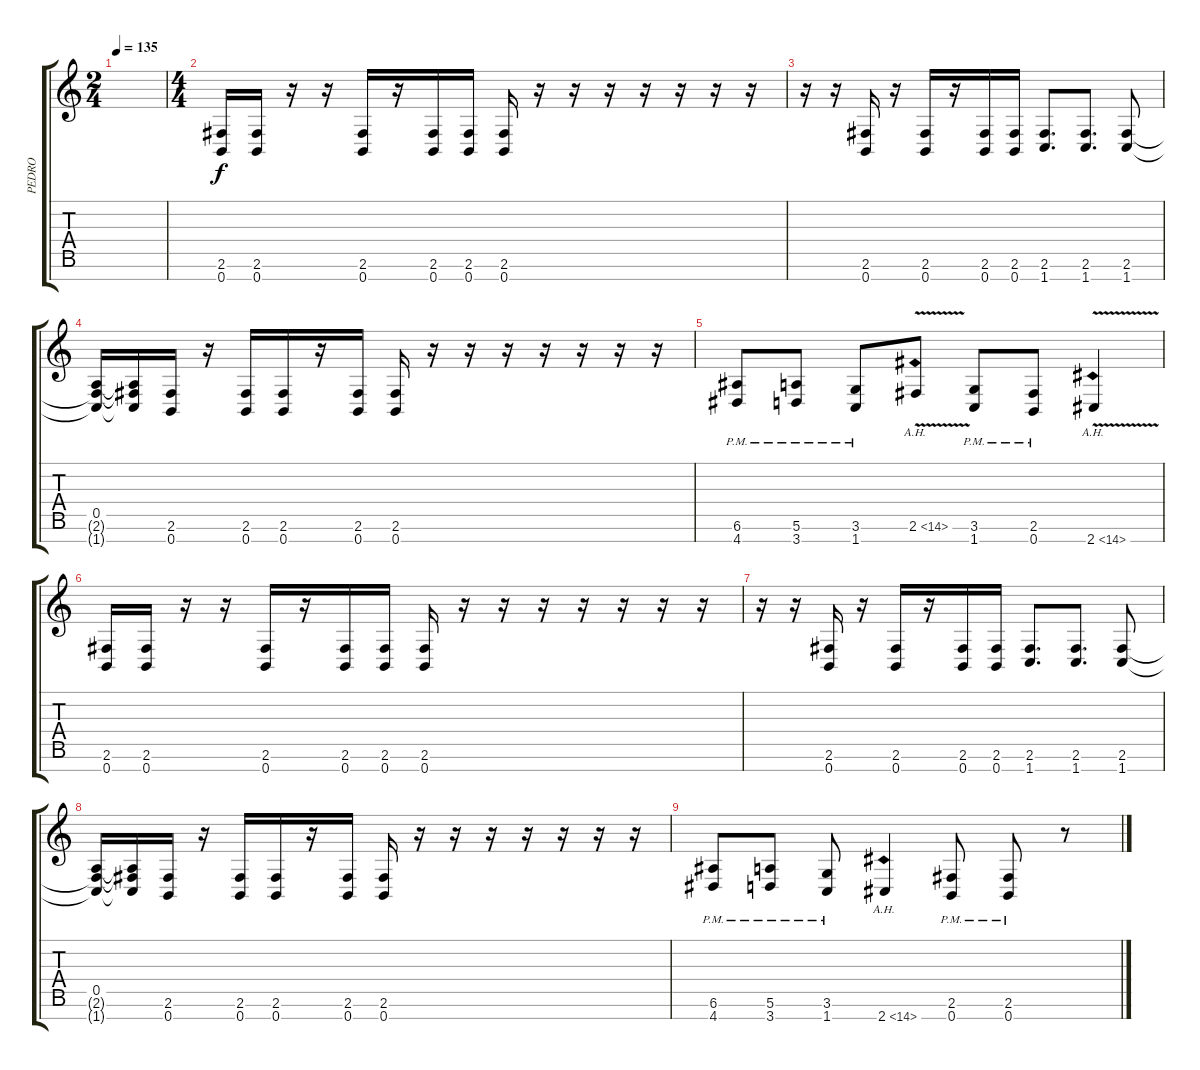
\track ("PEDRO" "PEDRO") {instrument distortionguitar}
\staff {score tabs}
\tuning (E4 B3 G3 D3 A2 E2 B1) {hide}
\ts (2 4)
\tempo 135
\clef g2
\ks c
|
\ts (4 4)
(2.6 0.7).16 (2.6 0.7).16 r.16 r.16 (2.6 0.7).16 r.16 (2.6 0.7).16 (2.6 0.7).16 (2.6 0.7).16 r.16 r.16 r.16 r.16 r.16 r.16 r.16 |
r.16 r.16 (2.6 0.7).16 r.16 (2.6 0.7).16 r.16 (2.6 0.7).16 (2.6 0.7).16 (2.6 1.7).8{d} (2.6 1.7).8{d} (2.6 1.7).8 |
(0.5 2.6{t} 1.7{t}).16 (0.5{t} 2.6{t} 1.7{t}).16 (2.6 0.7).16 r.16 (2.6 0.7).16 (2.6 0.7).16 r.16 (2.6 0.7).16 (2.6 0.7).16 r.16 r.16 r.16 r.16 r.16 r.16 r.16 |
(6.6{pm} 4.7{pm}).8 (5.6{pm} 3.7{pm}).8 (3.6{pm} 1.7{pm}).8 2.6{ah 12 v}.8 (3.6{pm} 1.7{pm}).8 (2.6{pm} 0.7{pm}).8 2.7{ah 12 v}.4 |
(2.6 0.7).16 (2.6 0.7).16 r.16 r.16 (2.6 0.7).16 r.16 (2.6 0.7).16 (2.6 0.7).16 (2.6 0.7).16 r.16 r.16 r.16 r.16 r.16 r.16 r.16 |
r.16 r.16 (2.6 0.7).16 r.16 (2.6 0.7).16 r.16 (2.6 0.7).16 (2.6 0.7).16 (2.6 1.7).8{d} (2.6 1.7).8{d} (2.6 1.7).8 |
(0.5 2.6{t} 1.7{t}).16 (0.5{t} 2.6{t} 1.7{t}).16 (2.6 0.7).16 r.16 (2.6 0.7).16 (2.6 0.7).16 r.16 (2.6 0.7).16 (2.6 0.7).16 r.16 r.16 r.16 r.16 r.16 r.16 r.16 |
(6.6{pm} 4.7{pm}).8 (5.6{pm} 3.7{pm}).8 (3.6{pm} 1.7{pm}).8 2.7{ah 12}.4 (2.6{pm} 0.7{pm}).8 (2.6{pm} 0.7{pm}).8 r.8
